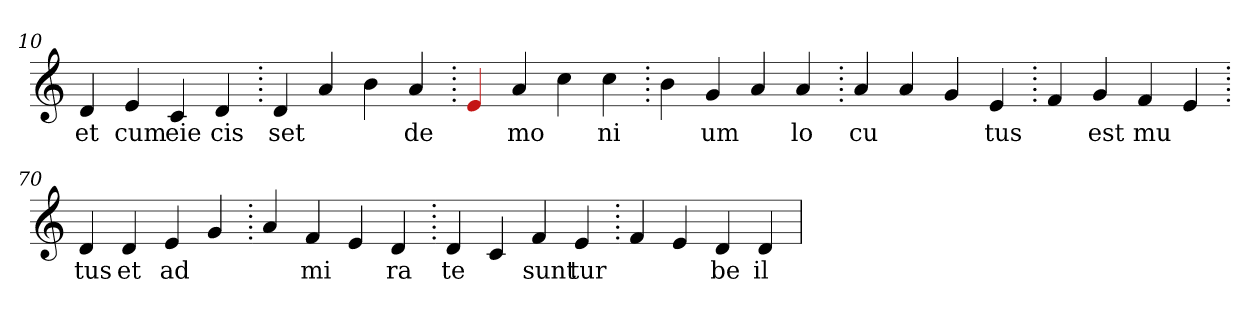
**kern	**text
*part1	*part1
*staff1	*staff1
*clefG2	*
=10.	=10.
4d	et
4e	cum
4c	eie
4d	cis
=20.	=20.
4d	set
4a	.
4b	.
4a	de
=30.	=30.
4Re	.
4a	mo
4cc	.
4cc	ni
=40.	=40.
4b	.
4g	um
4a	.
4a	lo
=50.	=50.
4a	cu
4a	.
4g	.
4e	tus
=60.	=60.
4f	.
4g	est
4f	mu
4e	.
=70.	=70.
4d	tus
4d	et
4e	ad
4g	.
=80.	=80.
4a	.
4f	mi
4e	.
4d	ra
=90.	=90.
4d	te
4c	.
4f	sunt
4e	tur
=100.	=100.
4f	.
4e	.
4d	be
4d	il
=	=
*-	*-
